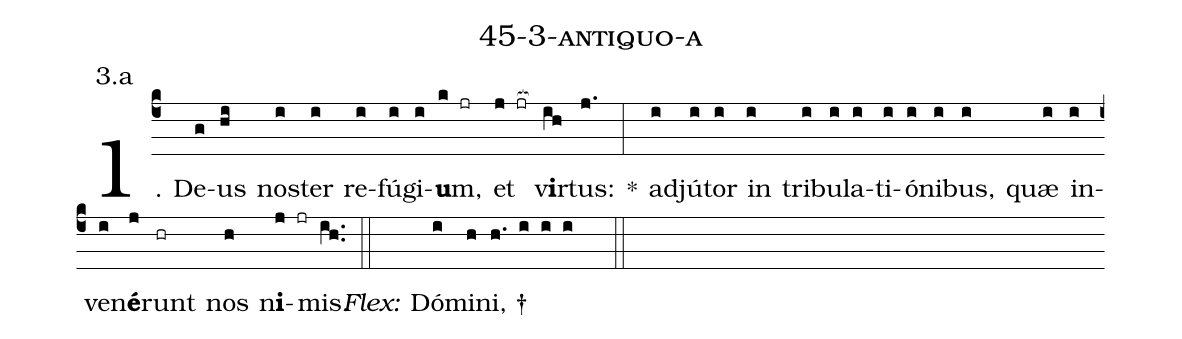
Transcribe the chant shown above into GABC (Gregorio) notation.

name: 45-3-antiquo-a;
annotation: 3.a;
%%
(c4)1. De(g)us(hi) nos(i)ter(i) re(i)fú(i)gi(i)<b>u</b>m,(k jr) et(j jr[ocb:1{]) v<b>i</b>r(ih[ocb:0}])tus:(j.) *(:) ad(i)jú(i)tor(i) in(i) tri(i)bu(i)la(i)ti(i)ó(i)ni(i)bus,(i) quæ(i) in(i)ve(i)n<b>é</b>(j)runt(hr) nos(h) n<b>i</b>(j jr)mis.(ih..) (::)
<i>Flex:</i>()  Dó(i)mi(h)ni, †(h. i i i  ::)
